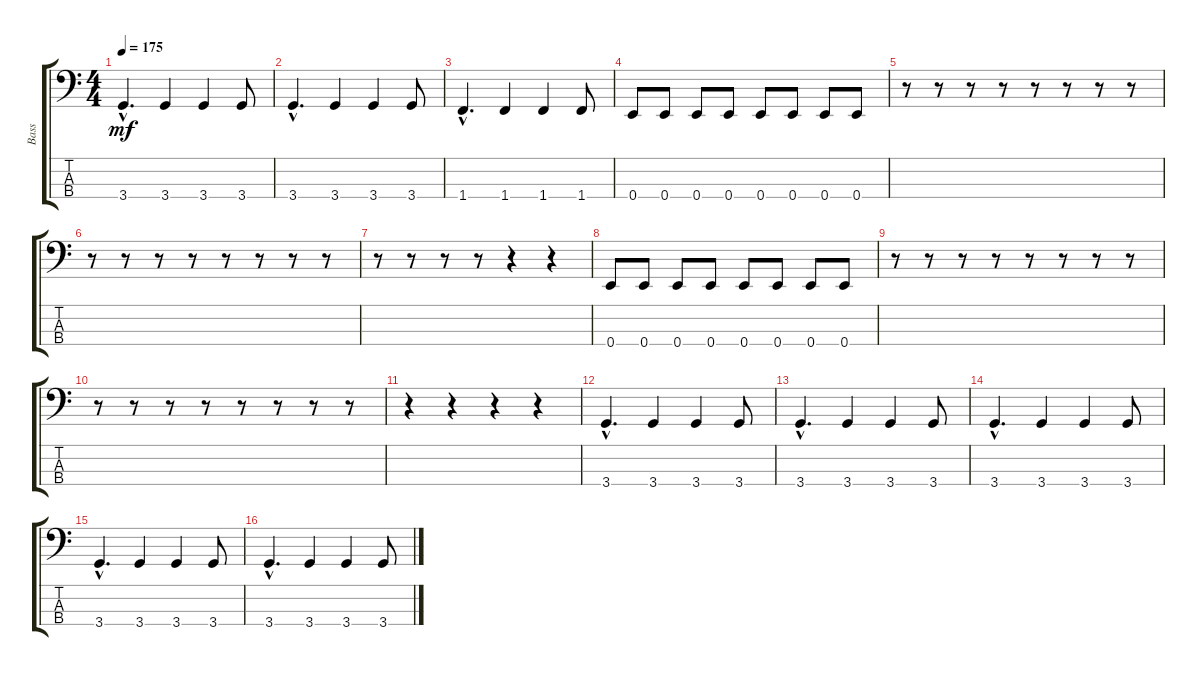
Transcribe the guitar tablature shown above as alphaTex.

\track ("Bass" "Bass") {instrument electricbasspick}
\staff {score tabs}
\tuning (G2 D2 A1 E1) {hide}
\ts (4 4)
\tempo 175
\clef f4
\ks c
3.4{hac}.4{d dy mf} 3.4.4 3.4.4 3.4.8 |
3.4{hac}.4{d} 3.4.4 3.4.4 3.4.8 |
1.4{hac}.4{d} 1.4.4 1.4.4 1.4.8 |
0.4.8 0.4.8 0.4.8 0.4.8 0.4.8 0.4.8 0.4.8 0.4.8 |
r.8 r.8 r.8 r.8 r.8 r.8 r.8 r.8 |
r.8 r.8 r.8 r.8 r.8 r.8 r.8 r.8 |
r.8 r.8 r.8 r.8 r.4 r.4 |
0.4.8 0.4.8 0.4.8 0.4.8 0.4.8 0.4.8 0.4.8 0.4.8 |
r.8 r.8 r.8 r.8 r.8 r.8 r.8 r.8 |
r.8 r.8 r.8 r.8 r.8 r.8 r.8 r.8 |
r.4 r.4 r.4 r.4 |
3.4{hac}.4{d} 3.4.4 3.4.4 3.4.8 |
3.4{hac}.4{d} 3.4.4 3.4.4 3.4.8 |
3.4{hac}.4{d} 3.4.4 3.4.4 3.4.8 |
3.4{hac}.4{d} 3.4.4 3.4.4 3.4.8 |
3.4{hac}.4{d} 3.4.4 3.4.4 3.4.8
